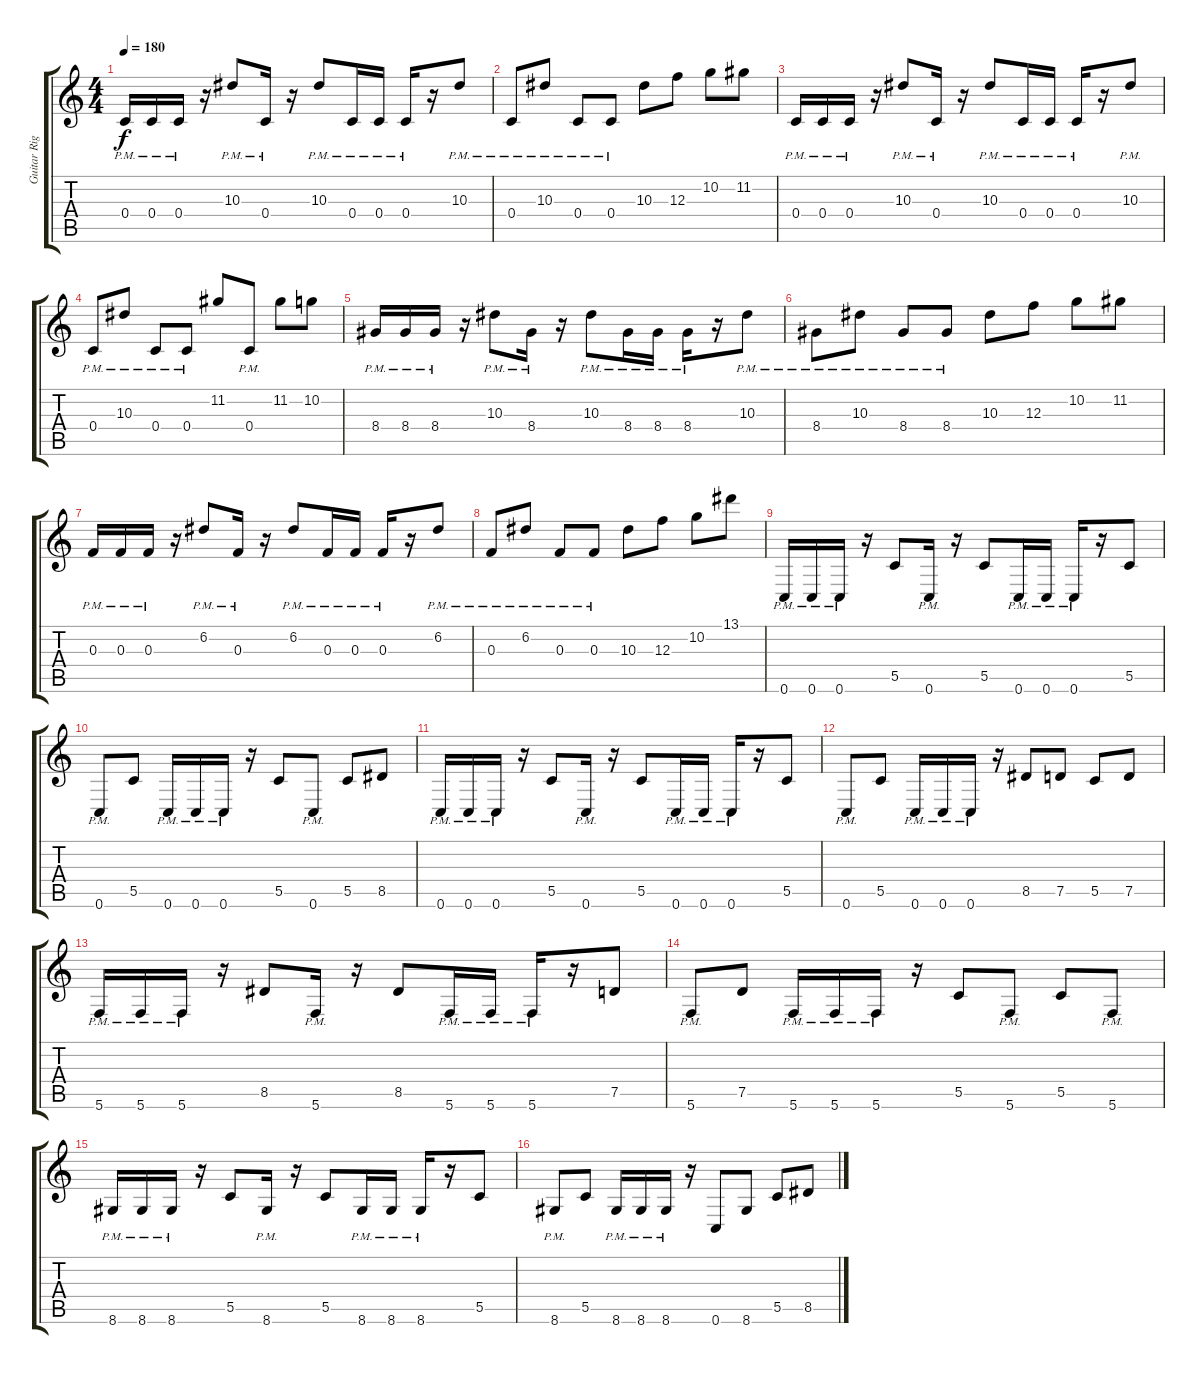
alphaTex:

\track ("Guitar Right" "Guitar Rig") {instrument distortionguitar}
\staff {score tabs}
\tuning (D4 A3 F3 C3 G2 C2) {hide}
\ts (4 4)
\tempo 180
\clef g2
\ks c
0.4{pm}.16{dy f instrument distortionguitar} 0.4{pm}.16 0.4{pm}.16 r.16 10.3{pm}.8 0.4{pm}.16 r.16 10.3{pm}.8 0.4{pm}.16{instrument distortionguitar} 0.4{pm}.16 0.4{pm}.16 r.16 10.3{pm}.8 |
0.4{pm}.8 10.3{pm}.8 0.4{pm}.8 0.4{pm}.8 10.3.8 12.3.8 10.2.8 11.2.8 |
0.4{pm}.16{instrument distortionguitar} 0.4{pm}.16 0.4{pm}.16 r.16 10.3{pm}.8 0.4{pm}.16 r.16 10.3{pm}.8 0.4{pm}.16{instrument distortionguitar} 0.4{pm}.16 0.4{pm}.16 r.16 10.3{pm}.8 |
0.4{pm}.8 10.3{pm}.8 0.4{pm}.8 0.4{pm}.8 11.2.8 0.4{pm}.8 11.2.8 10.2.8 |
8.4{pm}.16{instrument distortionguitar} 8.4{pm}.16 8.4{pm}.16 r.16 10.3{pm}.8 8.4{pm}.16 r.16 10.3{pm}.8 8.4{pm}.16{instrument distortionguitar} 8.4{pm}.16 8.4{pm}.16 r.16 10.3{pm}.8 |
8.4{pm}.8 10.3{pm}.8 8.4{pm}.8 8.4{pm}.8 10.3.8 12.3.8 10.2.8 11.2.8 |
0.3{pm}.16{instrument distortionguitar} 0.3{pm}.16 0.3{pm}.16 r.16 6.2{pm}.8 0.3{pm}.16 r.16 6.2{pm}.8 0.3{pm}.16{instrument distortionguitar} 0.3{pm}.16 0.3{pm}.16 r.16 6.2{pm}.8 |
0.3{pm}.8 6.2{pm}.8 0.3{pm}.8 0.3{pm}.8 10.3.8 12.3.8 10.2.8 13.1.8 |
0.6{pm}.16{instrument distortionguitar} 0.6{pm}.16 0.6{pm}.16 r.16 5.5.8 0.6{pm}.16 r.16 5.5.8 0.6{pm}.16{instrument distortionguitar} 0.6{pm}.16 0.6{pm}.16 r.16 5.5.8 |
0.6{pm}.8 5.5.8 0.6{pm}.16 0.6{pm}.16 0.6{pm}.16 r.16 5.5.8 0.6{pm}.8 5.5.8 8.5.8 |
0.6{pm}.16{instrument distortionguitar} 0.6{pm}.16 0.6{pm}.16 r.16 5.5.8 0.6{pm}.16 r.16 5.5.8 0.6{pm}.16{instrument distortionguitar} 0.6{pm}.16 0.6{pm}.16 r.16 5.5.8 |
0.6{pm}.8 5.5.8 0.6{pm}.16 0.6{pm}.16 0.6{pm}.16 r.16 8.5.8 7.5.8 5.5.8 7.5.8 |
5.6{pm}.16{instrument distortionguitar} 5.6{pm}.16 5.6{pm}.16 r.16 8.5.8 5.6{pm}.16 r.16 8.5.8 5.6{pm}.16{instrument distortionguitar} 5.6{pm}.16 5.6{pm}.16 r.16 7.5.8 |
5.6{pm}.8 7.5.8 5.6{pm}.16 5.6{pm}.16 5.6{pm}.16 r.16 5.5.8 5.6{pm}.8 5.5.8 5.6{pm}.8 |
8.6{pm}.16{instrument distortionguitar} 8.6{pm}.16 8.6{pm}.16 r.16 5.5.8 8.6{pm}.16 r.16 5.5.8 8.6{pm}.16{instrument distortionguitar} 8.6{pm}.16 8.6{pm}.16 r.16 5.5.8 |
8.6{pm}.8 5.5.8 8.6{pm}.16 8.6{pm}.16 8.6{pm}.16 r.16 0.6.8 8.6.8 5.5.8 8.5.8
